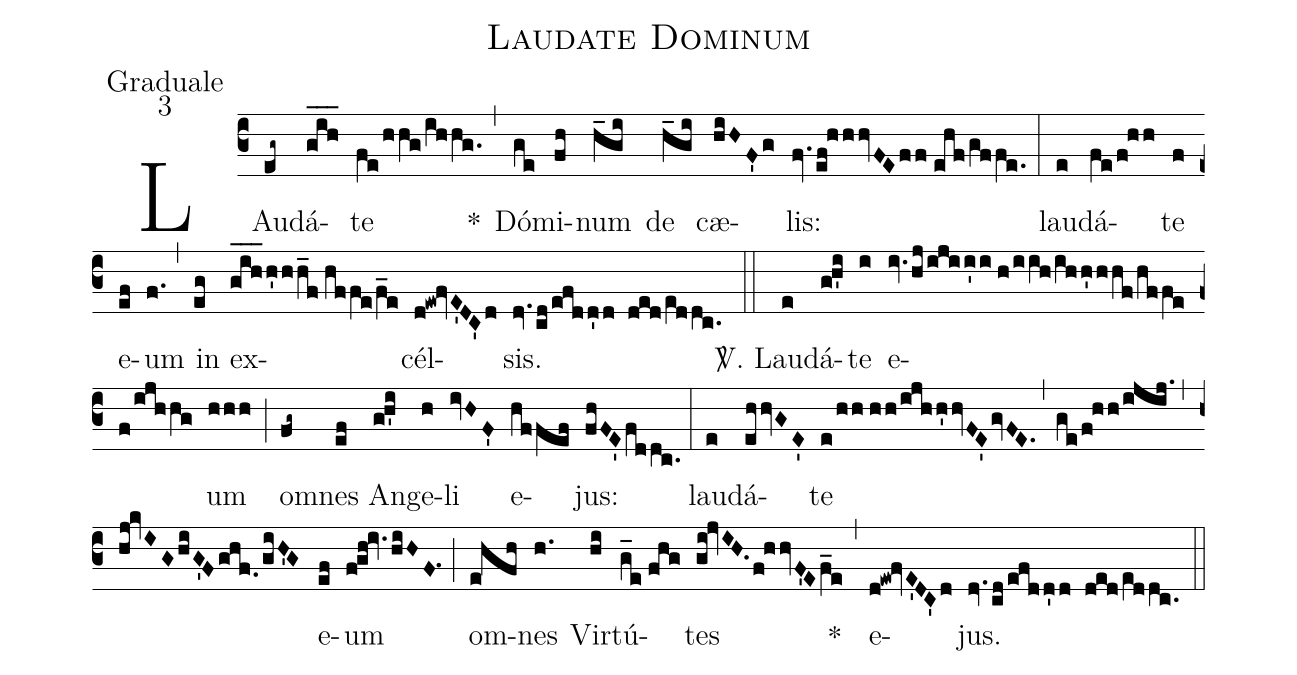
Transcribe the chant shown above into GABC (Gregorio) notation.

name:Laudate Dominum;
office-part:Graduale;
mode:3;
%%
(c3) LAu(eg~)dá(g_i_h_)te(fe/hhg/ihhg.) *(,)
Dó(ge)mi(fh)num(h_gi) de(h_gi) cæ(hiHF'g)lis:(fv.ef!hhhvFEff//ehf/gffe.) (:)
lau(e)dá(fe/f!hh)te(f) e(ef)um(f.) (,) in(eg) ex(g_i_h_h'hh_f//hffe/f_e)cél(d!ew!fvE'DC'd)sis.(dv.cd/efdd'd ded/e[ll:1]ddc.) (::)
<sp>V/</sp>. Lau(e)dá(gh'i)te(i) e(iv.hj/ijii'i//h/iih/ihh'hhf/hffe/f/ijhhg)um(hhh) (;) om(fg~)nes(ef) An(gh'i)ge(h)li(ivHF') e(hffef)jus:(fhFE'fddc.) (:)
lau(e)dá(ehhvGE')te(e/hh//hh/ijhh'hvFE'gvFE.) (,) (ge/f!hh/ijij.) (,) (hj!kvIGhiG'Fghf./giH'G) e(ef)um(fgh!iv.hiHF.1) (;) om(e!hfh)nes(h.) Vir(hi)tú(g_e//fhg)tes(gi!jvIH.f!hhvF'Ef_e) *(,)
e(d!ew!fvE'DC'd)jus.(dv.cd/efdd'd ded/e[ll:1]ddc.) (::)
